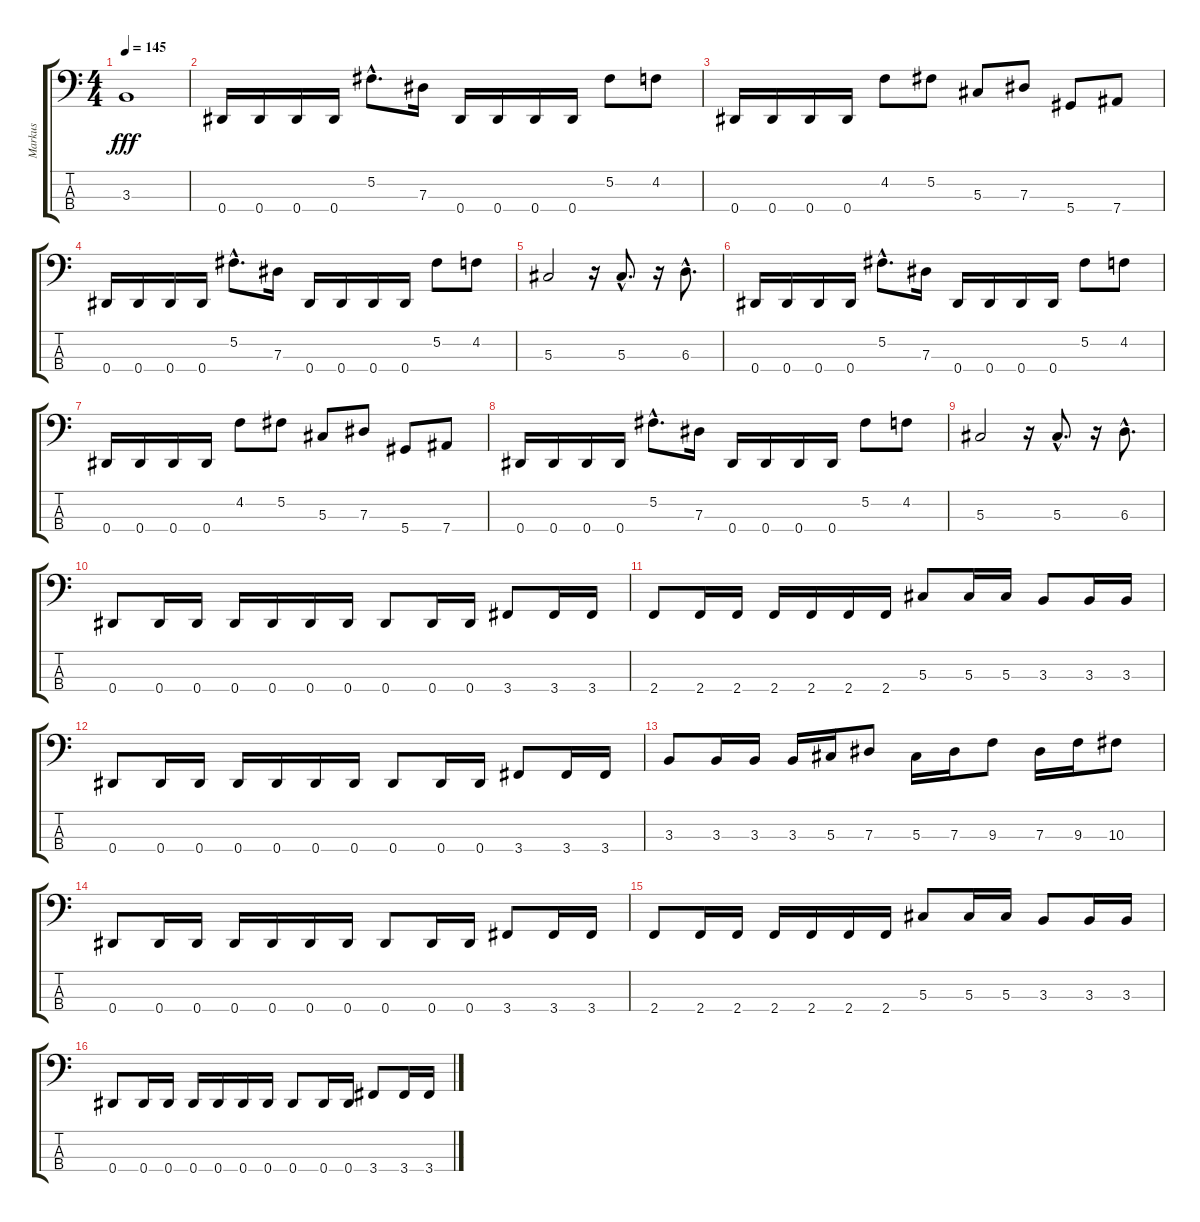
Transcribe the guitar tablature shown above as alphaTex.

\track ("Markus" "Markus") {instrument electricbasspick}
\staff {score tabs}
\tuning (Gb2 Db2 Ab1 Eb1) {hide}
\ts (4 4)
\tempo 145
\clef f4
\ks c
3.3.1{dy fff} |
0.4.16 0.4.16 0.4.16 0.4.16 5.2{hac}.8{d} 7.3.16 0.4.16 0.4.16 0.4.16 0.4.16 5.2.8 4.2.8 |
0.4.16 0.4.16 0.4.16 0.4.16 4.2.8 5.2.8 5.3.8 7.3.8 5.4.8 7.4.8 |
0.4.16 0.4.16 0.4.16 0.4.16 5.2{hac}.8{d} 7.3.16 0.4.16 0.4.16 0.4.16 0.4.16 5.2.8 4.2.8 |
5.3.2 r.16 5.3{hac}.8{d} r.16 6.3{hac}.8{d} |
0.4.16 0.4.16 0.4.16 0.4.16 5.2{hac}.8{d} 7.3.16 0.4.16 0.4.16 0.4.16 0.4.16 5.2.8 4.2.8 |
0.4.16 0.4.16 0.4.16 0.4.16 4.2.8 5.2.8 5.3.8 7.3.8 5.4.8 7.4.8 |
0.4.16 0.4.16 0.4.16 0.4.16 5.2{hac}.8{d} 7.3.16 0.4.16 0.4.16 0.4.16 0.4.16 5.2.8 4.2.8 |
5.3.2 r.16 5.3{hac}.8{d} r.16 6.3{hac}.8{d} |
0.4.8 0.4.16 0.4.16 0.4.16 0.4.16 0.4.16 0.4.16 0.4.8 0.4.16 0.4.16 3.4.8 3.4.16 3.4.16 |
2.4.8 2.4.16 2.4.16 2.4.16 2.4.16 2.4.16 2.4.16 5.3.8 5.3.16 5.3.16 3.3.8 3.3.16 3.3.16 |
0.4.8 0.4.16 0.4.16 0.4.16 0.4.16 0.4.16 0.4.16 0.4.8 0.4.16 0.4.16 3.4.8 3.4.16 3.4.16 |
3.3.8 3.3.16 3.3.16 3.3.16 5.3.16 7.3.8 5.3.16 7.3.16 9.3.8 7.3.16 9.3.16 10.3.8 |
0.4.8 0.4.16 0.4.16 0.4.16 0.4.16 0.4.16 0.4.16 0.4.8 0.4.16 0.4.16 3.4.8 3.4.16 3.4.16 |
2.4.8 2.4.16 2.4.16 2.4.16 2.4.16 2.4.16 2.4.16 5.3.8 5.3.16 5.3.16 3.3.8 3.3.16 3.3.16 |
0.4.8 0.4.16 0.4.16 0.4.16 0.4.16 0.4.16 0.4.16 0.4.8 0.4.16 0.4.16 3.4.8 3.4.16 3.4.16
